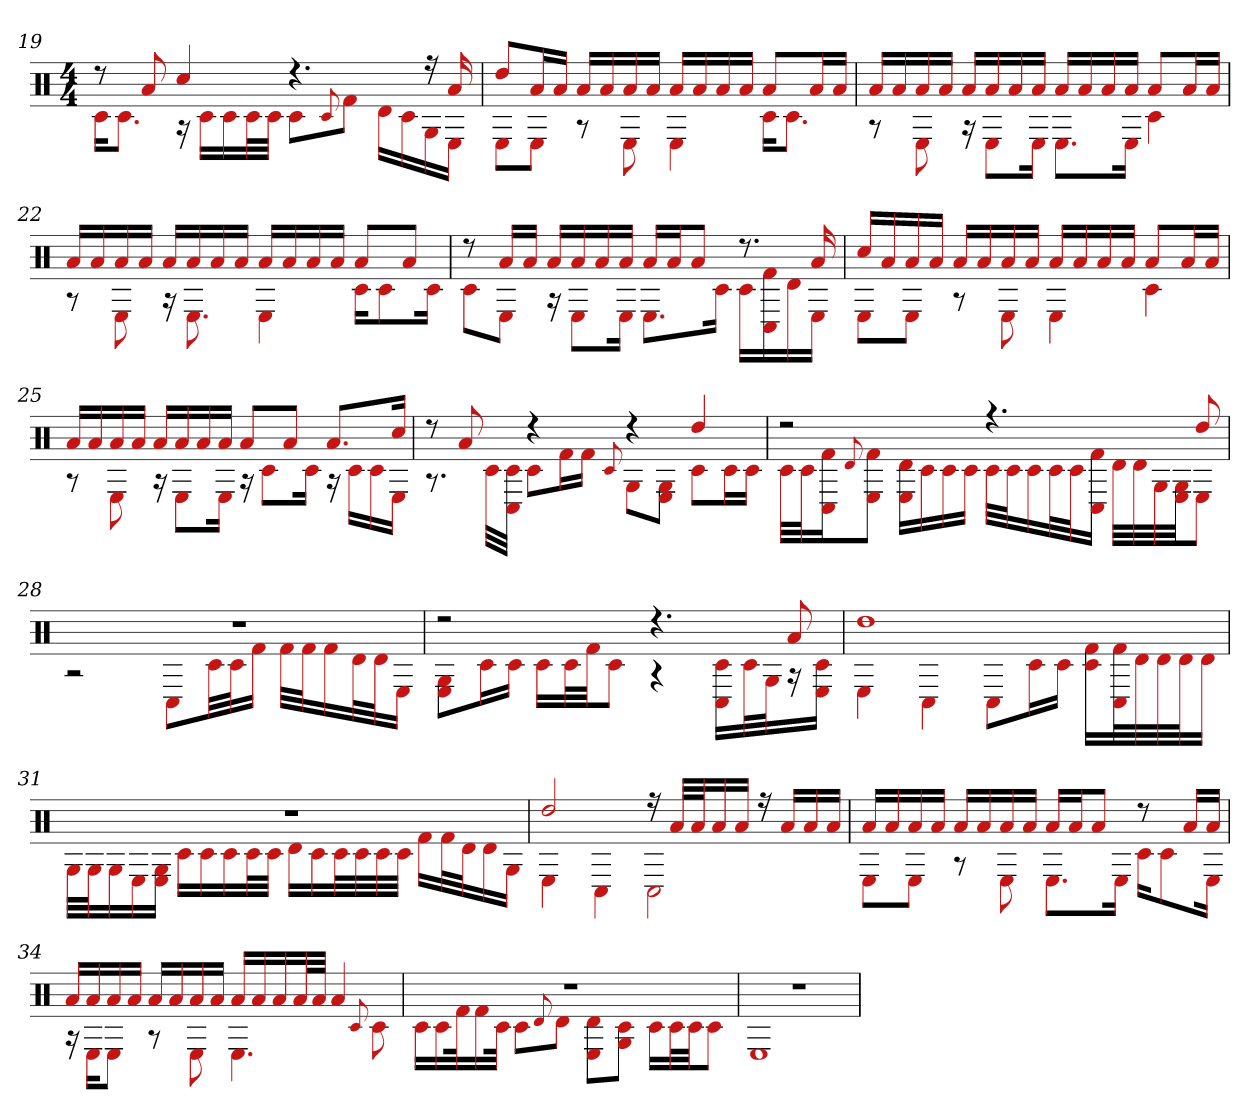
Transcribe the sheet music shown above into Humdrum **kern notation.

**kern
*part1
*staff1
*clefX
*k[]
*M4/4
=19
*^
8r	16c#KL
.	8.c#J
8a	.
4cc#	16r
.	16c#LL
.	16c#
.	32c#L
.	32c#JJJ
4.r	8c#L
.	8qqc#
.	8f#J
.	16dLL
.	16c#
16r	16G
16a	16EJJ
=20	=20
8ddL	8EL
16aL	8EJ
16aJJ	.
16aLL	8r
16a	.
16a	8E
16aJJ	.
16aLL	4E
16a	.
16a	.
16aJJ	.
8aL	16c#KL
.	8.c#J
16aL	.
16aJJ	.
=21	=21
16aLL	8r
16a	.
16a	8E
16aJJ	.
16aLL	16r
16a	8EL
16a	.
16aJJ	16EJk
16aLL	8.EL
16a	.
16a	.
16aJJ	16EJk
8aL	4c#
16aL	.
16aJJ	.
=22	=22
16aLL	8r
16a	.
16a	8E
16aJJ	.
16aLL	16r
16a	8.E
16a	.
16aJJ	.
16aLL	4E
16a	.
16a	.
16aJJ	.
8aL	16c#KL
.	8c#
8aJ	.
.	16c#Jk
=23	=23
8r	8c#L
16aLL	8EJ
16aJJ	.
16aLL	16r
16a	8EL
16a	.
16aJJ	16EJk
16aLL	8.EL
16aJ	.
8aJ	.
.	16c#Jk
8.r	16c#LL
.	16f# 16C#
.	16d
16a	16EJJ
=24	=24
16cc#LL	8EL
16a	.
16a	8EJ
16aJJ	.
16aLL	8r
16a	.
16a	8E
16aJJ	.
16aLL	4E
16a	.
16a	.
16aJJ	.
8aL	4c#
16aL	.
16aJJ	.
=25	=25
16aLL	8r
16a	.
16a	8E
16aJJ	.
16aLL	16r
16a	8EL
16a	.
16aJJ	16EJk
8aL	16r
.	8c#L
8aJ	.
.	16c#Jk
8.aL	16r
.	16c#LL
.	16c#
16cc#Jk	16EJJ
=26	=26
8r	8.r
8a	.
.	32c#LLL
.	32C# 32c#JJJ
4r	8c#L
.	16f#L
.	16f#JJ
.	8qqc#
4r	8GL
.	8G 8EJ
4dd	8c#L
.	16c#L
.	16c#JJ
=27	=27
2r	32c#LLL
.	32c#J
.	16C# 16f#J
.	8qqd
.	8f# 8EJ
.	16E 16dLL
.	16c#
.	16c#
.	16c#JJ
4.r	32c#LLL
.	32c#J
.	16c#
.	32c#L
.	32c#J
.	16C# 16f#JJ
.	32dLLL
.	32d
.	32G
.	32E 32GJJ
8dd	8EJ
=28	=28
1r	2r
.	8C#L
.	32c#LL
.	32c#J
.	16f#JJ
.	32f#LLL
.	32f#J
.	16f#
.	32dL
.	32dJ
.	16EJJ
=29	=29
2r	8E 8GL
.	16c#L
.	16c#JJ
.	16c#LL
.	32c#L
.	32f#JJ
.	8c#J
4.r	4r
.	16C# 16c#LL
.	32c#L
.	32GJ
8a	16r
.	16c# 16EJJ
=30	=30
1dd	4E
.	4C#
.	8C#L
.	16c#L
.	16c#JJ
.	16c# 16f#LL
.	32C# 32f#L
.	32d
.	32d
.	32dJ
.	16dJJ
=31	=31
1r	32GLLL
.	32GJ
.	16G
.	16E
.	16E 16GJJ
.	16c#LL
.	16c#
.	16c#
.	32c#L
.	32c#JJJ
.	16dLL
.	16c#
.	32c#L
.	32c#
.	32c#
.	32c#JJJ
.	16f#LL
.	32f#L
.	32dJ
.	16d
.	16GJJ
=32	=32
2dd	4E
.	4C#
16r	2C#
32aLLL	.
32aJ	.
16a	.
16aJJ	.
16r	.
16aLL	.
16a	.
16aJJ	.
=33	=33
16aLL	8EL
16a	.
16a	8EJ
16aJJ	.
16aLL	8r
16a	.
16a	8E
16aJJ	.
16aLL	8.EL
16aJ	.
8aJ	.
.	16EJk
8r	16c#KL
.	8c#
16aLL	.
16aJJ	16EJk
=34	=34
16aLL	16r
16a	16EKL
16a	8EJ
16aJJ	.
16aLL	8r
16a	.
16a	8E
16aJJ	.
16aLL	4.E
16a	.
16a	.
32aL	.
32aJJJ	.
4a	.
.	8qqc#
.	8c#
=35	=35
1r	16c#LL
.	16c#
.	32f#k
.	16f#
.	32c#JJk
.	8c#L
.	8qqd
.	8dJ
.	8d 8EL
.	8G 8c#J
.	16c#LL
.	32c#L
.	32c#JJ
.	8c#J
=36	=36
1r	1E
*v	*v
=
*-
